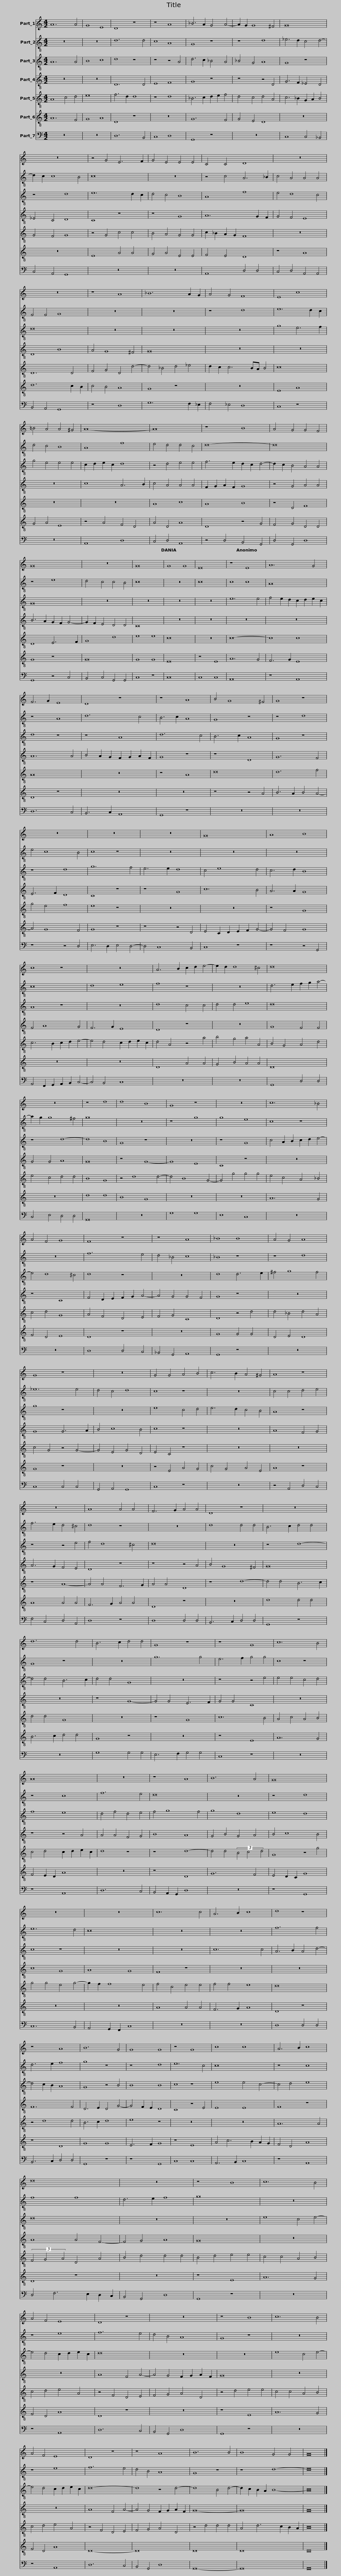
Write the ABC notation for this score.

X:1
%%score 1 2 3 4 5 6 7
L:1/8
M:4/2
I:linebreak $
K:C
V:1 treble
V:2 treble-8
V:3 treble-8
V:4 treble-8
V:5 treble-8
V:6 treble-8
V:7 bass
V:1
 A12 A4 | G8 E8 | D8 z8 | z8 A8 | _B6 A2 G4 A4- | %5
 A2 G2 G8 ^F4 |$ G16 | z16 |$ z4 G4 E6 F2 | G4 E4 E4 E4 | %10
 C4 C4 D8 | z16 | z16 | z8 A8 |$ _B12 A2 G2 | %15
 A4 G4 F8 |$ E8 c8 | =B4 A4 A4 ^G4 | A16- | A16 | %20
 z8 B8 | A4 G4 G4 F4 |$ G16 | z16 |$ G16 | %25
 G8 G8 | E16 | z8 E8 | A12 G4 | F6 G2 E8 | %30
 D8 z8 |$ z8 A8 |$ B4 G8 ^F4 | G8 z8 | z16 | %35
 z16 | z16 | G16 |$ A8 B8 | c8 z8 |$ %40
 z16 | A6 B2 c2 d2 e4- | e2 d2 d8 ^c4 | d16 | z16 | %45
 z8 d8 |$ d8 B8 | G8 z8 |$ z16 | c12 _B4 | %50
 A4 F4 G8 | F8 z8 | z8 A8 | _B8 B8 | A4 G4 A8 |$ %55
 G8 z8 |$ z16 | G4 G4 A4 B4 | c6 B2 A4 ^G4 | A8 z8 | %60
 z16 | A8 A4 A4 | F6 G2 A4 A4 |$ D8 z8 | z16 |$ %65
 d12 d4 | B6 c2 d4 d4 | G8 z8 | z8 G8 | c12 B4 | %70
 A16 |$ z16 | z8 A8 | B12 A4 |$ G16 | %75
 z16 | z16 | c12 c4 | A6 B2 c8 | d8 z8 | %80
 z8 A8 |$ B12 G4 | G8 G8 |$ z8 G8 | c8 c8 | %85
 A6 B2 c8 | d16 | z16 | z8 B8 |$ c12 B4 | %90
 A4 F4 E8 | D8 z8 |$ z16 | z8 B8 | c12 B4 | %95
 A4 F4 E8 | D8 z8 | z8 A8 | B12 B4 |$ B8 G4 G4 | %100
 G16 |] %101
V:2
 z16 | z16 | d12 d4 | c8 A8 | G8 z8 | %5
 z8 d8 |$ _e6 d2 c4 d4- | d2 c2 c8 B4 |$ c16 | z16 | %10
 z4 c4 A6 _B2 | c4 A4 A4 A4 | F4 F4 G8 | z16 |$ z16 | %15
 z8 d8 |$ e12 d2 c2 | d4 c4 B8 | A8 f8 | e4 d4 d4 c4 | %20
 d16- | d16 |$ z8 e8 | d4 c4 c4 B4 |$ c16 | %25
 z16 | c16 | c8 c8 | A16 | z8 A8 | %30
 d12 c4 |$ B6 c2 A8 |$ G8 z8 | z8 d8 | e4 c8 B4 | %35
 c8 z8 | z16 | z16 |$ z16 | c16 |$ %40
 d8 e8 | f8 z8 | z16 | d6 e2 f2 g2 a4- | a2 g2 g8 ^f4 | %45
 g16 |$ z16 | z8 g8 |$ g8 e8 | c8 z8 | %50
 z16 | f12 e4 | d4 _B4 c8 | _B8 z8 | z8 d8 |$ %55
 _e12 e4 |$ d4 c4 d8 | c8 z8 | z16 | c4 c4 d4 e4 | %60
 f6 e2 d4 ^c4 | d8 z8 | z16 |$ d8 d4 d4 | B6 c2 d4 d4 |$ %65
 G8 z8 | z16 | g12 g4 | e6 f2 g4 g4 | c8 z8 | %70
 z8 c8 |$ f12 e4 | d16 | z16 |$ z8 d8 | %75
 e12 d4 | c16 | z16 | z16 | f12 f4 | %80
 d6 e2 f8 |$ g8 z8 | z8 d8 |$ e12 c4 | c16 | %85
 z8 c8 | f8 f8 | d6 e2 f8 | g16 |$ z16 | %90
 z8 e8 | f12 e4 |$ d4 B4 A8 | G8 z8 | z16 | %95
 z8 e8 | f12 e4 | d4 B4 A8 | G8 z8 |$ z8 d8- | %100
 d16 |] %101
V:3
 A12 A4 | B8 c8 | d8 z8 | z8 z4 A4 | d6 c2 _B4 A4 | %5
 _B4 G4 A8 |$ G8 z8 | z8 d8 |$ e12 d2 c2 | d4 c4 B8 | %10
 A8 f8 | e4 d8 c4 | d16 | z16 |$ z16 | %15
 z16 |$ g8 e6 f2 | g4 e4 e4 e4 | c2 d2 e2 c2 d8 | z4 d4 e4 e4 | %20
 f6 e2 d2 c2 d4- | d2 c2 B4 A4 A4 |$ G16 | z16 |$ z16 | %25
 z16 | z16 | e12 e4 | f4 e2 d2 c2 d2 e2 c2 | d8 z8 | %30
 z8 A8 |$ d12 c4 |$ B6 c2 A8 | G8 z8 | z8 d8 | %35
 g12 f4 | e6 e2 d8 | c4 e8 d4 |$ c6 d2 B8 | A8 z8 |$ %40
 z16 | d8 c4 c4 | d4 d4 e8 | d16 | z8 d8- | %45
 d8 B8 |$ G8 z8 | z16 |$ z8 G8 | c4 A2 B2 c2 d2 e4- | %50
 e4 d8 ^c4 | d8 z8 | z16 | d8 d6 e2 | ^f4 g8 f4 |$ %55
 g8 z8 |$ z16 | e8 c4 d4 | e6 d2 c4 B4 | A8 z8 | %60
 z8 z4 e4 | f4 d8 ^c4 | d16 |$ z16 | z8 d8- |$ %65
 d4 d4 B6 c2 | d4 d4 G8 | z16 | z8 z4 e4 | e4 e4 c4 d4 | %70
 f8 e8 |$ d4 f4 d4 e4 | f4 g8 f4 | g8 d8 |$ e8 d8 | %75
 c8 z8 | z16 | z16 | c12 c4 | A6 B2 A4 d4- | %80
 d4 c2 B2 A8 |$ G8 z4 B4 | B8 B8 |$ c8 z8 | e8 e4 c4- | %85
 c4 d4 e8 | d16 | z16 | z16 |$ e8 c4 e4- | %90
 e4 d4 c2 d2 e2 c2 | d16 |$ z16 | z16 | e8 c4 e4- | %95
 e4 d4 c2 d2 e2 c2 | d16- | d8 z4 d4- | d8 B4 d4- |$ d2 c2 B2 A2 B8- | %100
 B16 |] %101
V:4
 z16 | z16 | D12 D4 | E8 F8 | G8 z8 | %5
 z8 z4 D4 |$ G6 F2 _E4 D4 | _E4 C4 D8 |$ C8 z8 | z8 G8 | %10
 A12 G2 F2 | G4 F4 E8 | D8 B8 | A4 G8 ^F4 |$ G16 | %15
 z16 |$ z16 | z16 | c8 A6 B2 | c4 A4 A4 A4 | %20
 F2 G2 A2 F2 G8 | z4 G4 A4 A4 |$ B6 A2 G2 F2 G4- | G2 F2 E4 D4 D4 |$ C16 | %25
 z16 | z16 | z16 | z16 | A12 A4 | %30
 B4 A2 G2 F2 G2 A2 F2 |$ G8 z8 |$ z8 D8 | G12 F4 | E6 F2 D8 | %35
 C8 z8 | z8 G8 | c12 B4 |$ A6 A2 G8 | F4 A8 G4 |$ %40
 F6 G2 E8 | D8 z8 | z16 | G8 F4 F4 | G4 G4 A8 | %45
 G16 |$ z8 G8- | G8 E8 |$ C8 z8 | z16 | %50
 z8 C8 | F4 D2 E2 F2 G2 A4- | A4 G4 G4 F4 | G8 z8 | z16 |$ %55
 G8 G6 A2 |$ B4 c8 B4 | c8 z8 | z16 | A8 F4 G4 | %60
 A6 G2 F4 E4 | D8 z8 | z8 z4 A4 |$ B4 G8 ^F4 | G16 |$ %65
 z16 | z8 G8- | G4 G4 E6 F2 | G4 G4 C8 | z16 | %70
 z8 z4 A4 |$ A4 A4 F4 G4 | B8 A8 | G4 B4 G4 A4 |$ B4 c8 B4 | %75
 c8 G8 | A8 G8 | F8 z8 | z16 | z16 | %80
 F12 F4 |$ D6 E2 D4 G4- | G4 F2 E2 D8 |$ C8 z4 E4 | E8 E8 | %85
 F8 z8 | A8 A4 F4- | F4 G4 A8 | G16 |$ z16 | %90
 z16 | A8 F4 A4- |$ A4 G4 F2 G2 A2 F2 | G16 | z16 | %95
 z16 | A8 F4 A4- | A4 G4 F2 G2 A2 F2 | G16- |$ G16 | %100
 G16 |] %101
V:5
 A8 c4 d4 | e16 | f6 d2 d8 | z8 d8 | _B6 c2 d2 e2 f4 | %5
 d4 c4 d4 A4 |$ c6 _B2 G2 A2 B4 | G4 F4 G8 |$ z4 G4 c4 c4 | B4 A4 G4 G4 | %10
 c2 _B2 A2 G2 F8 | z16 | D12 D4 | F4 G4 D4 d4- |$ d4 _B4 d4 _e4 | %15
 d2 c2 c6 BA B4 |$ c16 | z16 | z16 | A8 c8 | %20
 A8 B8 | z4 D4 F8 |$ D8 E6 F2 | G8 d8 |$ e8 e8 | %25
 c16 | z16 | c16- | c8 c8 | A16 | %30
 z16 |$ z8 A8 |$ d16 | d12 f4 | g4 e4 f8 | %35
 e8 z8 | z16 | z16 |$ z8 G8 | c6 B2 c2 d2 e4- |$ %40
 e4 d4 c2 d2 e2 c2 | d4 A4 z4 a4 | b4 g4 a4 A4 | B4 G4 A4 d4 | e4 c4 d4 d4 | %45
 B8 G8 |$ z4 d8 d4- | d4 B8 G4- |$ G4 g4 g4 g4 | e4 c4 A4 _B4 | %50
 c4 d4 G8 | A4 F4 D4 E4 | F4 G4 C8 | D8 z4 d4 | d4 _B4 d4 A4 |$ %55
 c4 G4 z4 G4- |$ G4 E4 G4 D4 | E4 C4 z8 | z16 | z16 | %60
 z8 A8- | A4 A4 F6 G2 | A4 A4 D8 |$ z8 d8- | d4 d4 B6 c2 |$ %65
 d4 d4 G8 | z16 | z8 G8 | c12 B4 | A4 c4 A4 B4 | %70
 c4 d4 c2 d2 e2 c2 |$ d8 z8 | z8 d8- | d4 d4 (3B4 c4 d4 |$ G8 z4 g4 | %75
 g4 g4 e4 g4- | g2 f2 f8 e4 | f4 c4 e4 e4 | f4 f4 e8 | d16 | %80
 z4 d8 d4 |$ B6 c2 d8 | e8 z8 |$ z16 | z16 | %85
 A12 A4 | (3F4 G4 A4 D4 A4 | B4 d4 d4 d4 | B4 d4 e4 e4 |$ c4 c4 A4 B4 | %90
 c4 d4 e4 A4 | z4 F4 D4 E4 |$ F4 G4 A4 D4 | z4 d4 e4 e4 | c4 c4 A4 B4 | %95
 c4 d4 e4 A4 | z4 F4 D4 E4 | F4 G4 A4 D4 | z4 d4 d4 d4 |$ A4 d6 c2 B2 A2 | %100
 B16 |] %101
V:6
 A12 F4 | G8 A8 | D8 z8 | z16 | G12 F4 | %5
 G4 E4 D8 |$ z16 | z16 |$ E8 A4 A4 | G4 A4 E4 E4 | %10
 F4 E4 D8 | z8 A8 | d12 c2 B2 | c4 B4 A8 |$ G8 z8 | %15
 z16 |$ E8 A8 | G4 A4 E8 | z4 A4 F4 D4 | A4 D4 A8 | %20
 D8 z4 G4 | F4 G4 D4 D4 |$ G8 z8 | G16 |$ G8 G8 | %25
 E16 | z8 E8 | A12 G4 | F6 G2 E8 | D8 z8 | %30
 z16 |$ z16 |$ z8 z4 A4 | B6 A2 B4 A4- | A4 G8 F4 | %35
 G8 z8 | z8 z4 D4 | E4 C2 D2 E2 F2 G4- |$ G4 F4 G8 | z16 |$ %40
 z16 | D8 A4 A4 | G4 B4 A4 A4 | D16 | z16 | %45
 d8 d8 |$ B8 G8 | z16 |$ z16 | A12 G4 | %50
 F4 D4 E8 | D8 z8 | z16 | G8 G4 G4 | D4 E4 D8 |$ %55
 G8 z8 |$ z16 | z4 E4 A4 G4 | c4 G4 A4 E4 | A8 z8 | %60
 A8 A4 A4 | F6 G2 A4 A4 | D8 z8 |$ z16 | d8 d4 d4 |$ %65
 B6 c2 d4 d4 | G8 z8 | z16 | z8 E8 | A12 G4 | %70
 F4 E2 D2 A8 |$ z16 | z8 D8 | G12 F4 |$ E4 D2 C2 G8 | %75
 z16 | z16 | A8 A4 A4 | F6 G2 A8 | D8 z8 | %80
 z8 D8 |$ G8 G8 | E6 F2 G8 |$ z8 E8 | A4 c6 B2 A2 G2 | %85
 F4 D4 A8 | D8 z8 | z16 | z8 E8 |$ A12 G4 | %90
 F4 D4 A8 | D8 z8 |$ z16 | z8 E8 | A12 G4 | %95
 F4 D4 A8 | D16- | D16 | D16 |$ D16 | %100
 D16 |] %101
V:7
 z16 | z16 | D,12 B,,4 | C,8 D,8 | G,,8 z8 | %5
 z16 |$ C,8 C,4 _B,,4 | C,4 A,,4 G,,8 |$ z16 | z16 | %10
 A,,8 D,4 D,4 | C,4 D,4 A,,4 A,,4 | B,,4 A,,4 G,,8 | z8 D,8 |$ G,12 F,2 _E,2 | %15
 F,4 _E,4 D,8 |$ C,8 z8 | z16 | A,,8 D,8 | C,4 D,4 A,,8 | %20
 z4 D,4 B,,4 G,,4 | D,4 G,,4 D,8 |$ G,,8 z4 C,4 | B,,4 C,4 G,,4 G,,4 |$ C,8 z8 | %25
 C,16 | C,8 C,8 | A,,16 | z8 A,,8 | D,12 C,4 | %30
 B,,6 C,2 A,,8 |$ G,,8 z8 |$ z16 | z16 | z8 z4 D,4 | %35
 E,6 D,2 E,4 D,4- | D,4 C,8 B,,4 | C,8 z8 |$ z8 z4 G,,4 | A,,4 F,,2 G,,2 A,,2 B,,2 C,4- |$ %40
 C,4 B,,4 C,8 | z16 | z16 | G,,8 D,4 D,4 | C,4 E,4 D,4 D,4 | %45
 G,,16 |$ z16 | G,8 G,8 |$ E,8 C,8 | z16 | %50
 z16 | D,8 D,4 C,4 | _B,,4 G,,4 A,,8 | G,,8 z8 | z16 |$ %55
 C,8 C,4 C,4 |$ G,,4 A,,4 G,,8 | C,8 z8 | z16 | z4 A,,4 D,4 C,4 | %60
 F,4 C,4 D,4 A,,4 | D,8 z8 | D,8 D,4 D,4 |$ B,,6 C,2 D,4 D,4 | G,,8 z8 |$ %65
 z16 | G,8 G,4 G,4 | E,6 F,2 G,4 G,4 | C,8 z8 | z16 | %70
 z8 A,,8 |$ D,12 C,4 | B,,4 A,,2 G,,2 D,8 | z16 |$ z8 G,,8 | %75
 C,12 B,,4 | A,,4 G,,2 F,,2 C,8 | z16 | z16 | D,8 D,4 D,4 | %80
 B,,6 C,2 D,4 D,4 |$ G,,8 z8 | z8 G,,8 |$ C,8 C,8 | A,,6 B,,2 C,8 | %85
 z8 A,,8 | D,4 F,6 E,2 D,2 C,2 | B,,4 G,,4 D,8 | G,,8 z8 |$ z16 | %90
 z8 A,,8 | D,12 C,4 |$ B,,4 G,,4 D,8 | G,,8 z8 | z16 | %95
 z8 A,,8 | D,12 C,4 | B,,4 G,,4 D,8 | G,,16- |$ G,,16 | %100
 G,,16 |] %101
